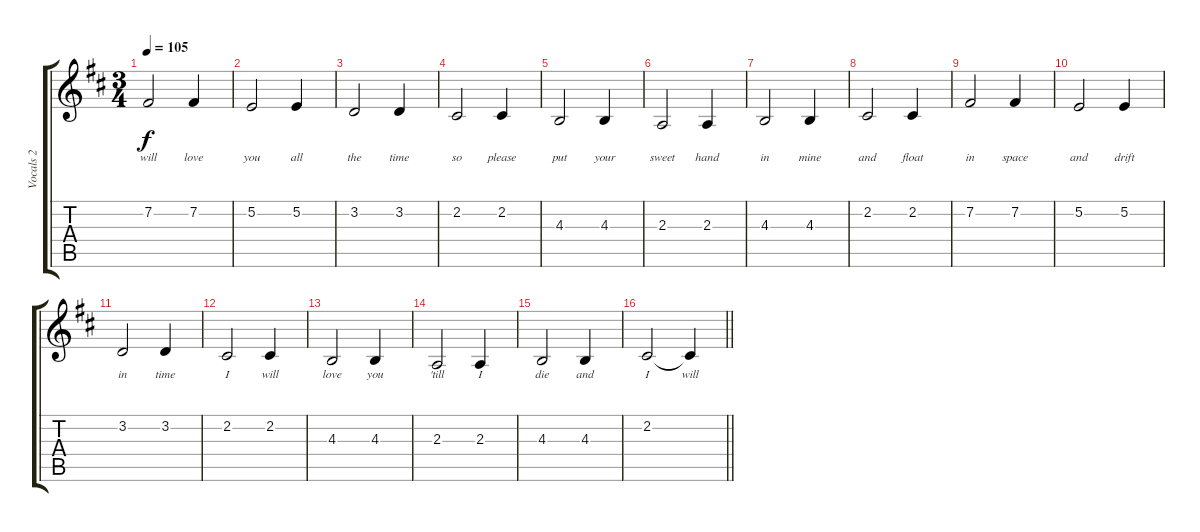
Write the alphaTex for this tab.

\track ("Vocals 2" "Vocals 2") {instrument lead6voice}
\staff {score tabs}
\tuning (E4 B3 G3 D3 A2 E2) {hide}
\ts (3 4)
\tempo 105
\clef g2
\ks d
7.2.2{lyrics (0 "will") lyrics (1 "") lyrics (2 "") lyrics (3 "") lyrics (4 "") dy f} 7.2.4{lyrics (0 "love") lyrics (1 "") lyrics (2 "") lyrics (3 "") lyrics (4 "")} |
5.2.2{lyrics (0 "you") lyrics (1 "") lyrics (2 "") lyrics (3 "") lyrics (4 "")} 5.2.4{lyrics (0 "all") lyrics (1 "") lyrics (2 "") lyrics (3 "") lyrics (4 "")} |
3.2.2{lyrics (0 "the") lyrics (1 "") lyrics (2 "") lyrics (3 "") lyrics (4 "")} 3.2.4{lyrics (0 "time") lyrics (1 "") lyrics (2 "") lyrics (3 "") lyrics (4 "")} |
2.2.2{lyrics (0 "so") lyrics (1 "") lyrics (2 "") lyrics (3 "") lyrics (4 "")} 2.2.4{lyrics (0 "please") lyrics (1 "") lyrics (2 "") lyrics (3 "") lyrics (4 "")} |
4.3.2{lyrics (0 "put") lyrics (1 "") lyrics (2 "") lyrics (3 "") lyrics (4 "")} 4.3.4{lyrics (0 "your") lyrics (1 "") lyrics (2 "") lyrics (3 "") lyrics (4 "")} |
2.3.2{lyrics (0 "sweet") lyrics (1 "") lyrics (2 "") lyrics (3 "") lyrics (4 "")} 2.3.4{lyrics (0 "hand") lyrics (1 "") lyrics (2 "") lyrics (3 "") lyrics (4 "")} |
4.3.2{lyrics (0 "in") lyrics (1 "") lyrics (2 "") lyrics (3 "") lyrics (4 "")} 4.3.4{lyrics (0 "mine") lyrics (1 "") lyrics (2 "") lyrics (3 "") lyrics (4 "")} |
2.2.2{lyrics (0 "and") lyrics (1 "") lyrics (2 "") lyrics (3 "") lyrics (4 "")} 2.2.4{lyrics (0 "float") lyrics (1 "") lyrics (2 "") lyrics (3 "") lyrics (4 "")} |
7.2.2{lyrics (0 "in") lyrics (1 "") lyrics (2 "") lyrics (3 "") lyrics (4 "")} 7.2.4{lyrics (0 "space") lyrics (1 "") lyrics (2 "") lyrics (3 "") lyrics (4 "")} |
5.2.2{lyrics (0 "and") lyrics (1 "") lyrics (2 "") lyrics (3 "") lyrics (4 "")} 5.2.4{lyrics (0 "drift") lyrics (1 "") lyrics (2 "") lyrics (3 "") lyrics (4 "")} |
3.2.2{lyrics (0 "in") lyrics (1 "") lyrics (2 "") lyrics (3 "") lyrics (4 "")} 3.2.4{lyrics (0 "time") lyrics (1 "") lyrics (2 "") lyrics (3 "") lyrics (4 "")} |
2.2.2{lyrics (0 "I") lyrics (1 "") lyrics (2 "") lyrics (3 "") lyrics (4 "")} 2.2.4{lyrics (0 "will") lyrics (1 "") lyrics (2 "") lyrics (3 "") lyrics (4 "")} |
4.3.2{lyrics (0 "love") lyrics (1 "") lyrics (2 "") lyrics (3 "") lyrics (4 "")} 4.3.4{lyrics (0 "you") lyrics (1 "") lyrics (2 "") lyrics (3 "") lyrics (4 "")} |
2.3.2{lyrics (0 "'till") lyrics (1 "") lyrics (2 "") lyrics (3 "") lyrics (4 "")} 2.3.4{lyrics (0 "I") lyrics (1 "") lyrics (2 "") lyrics (3 "") lyrics (4 "")} |
4.3.2{lyrics (0 "die") lyrics (1 "") lyrics (2 "") lyrics (3 "") lyrics (4 "")} 4.3.4{lyrics (0 "and") lyrics (1 "") lyrics (2 "") lyrics (3 "") lyrics (4 "")} |
\barLineRight lightlight
2.2.2{lyrics (0 "I") lyrics (1 "") lyrics (2 "") lyrics (3 "") lyrics (4 "")} 2.2{t}.4{lyrics (0 "will") lyrics (1 "") lyrics (2 "") lyrics (3 "") lyrics (4 "")}
